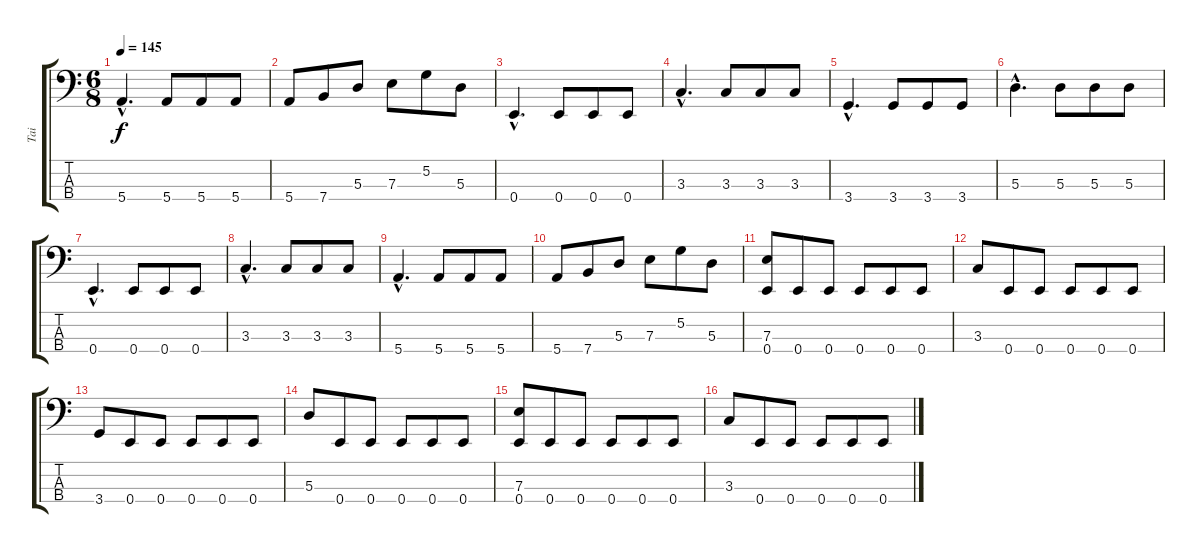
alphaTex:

\track ("Tai" "Tai") {instrument electricbassfinger}
\staff {score tabs}
\tuning (G2 D2 A1 E1) {hide}
\ts (6 8)
\tempo 145
\clef f4
\ks c
5.4{hac}.4{d dy f} 5.4.8 5.4.8 5.4.8 |
5.4.8 7.4.8 5.3.8 7.3.8 5.2.8 5.3.8 |
0.4{hac}.4{d} 0.4.8 0.4.8 0.4.8 |
3.3{hac}.4{d} 3.3.8 3.3.8 3.3.8 |
3.4{hac}.4{d} 3.4.8 3.4.8 3.4.8 |
5.3{hac}.4{d} 5.3.8 5.3.8 5.3.8 |
0.4{hac}.4{d} 0.4.8 0.4.8 0.4.8 |
3.3{hac}.4{d} 3.3.8 3.3.8 3.3.8 |
5.4{hac}.4{d} 5.4.8 5.4.8 5.4.8 |
5.4.8 7.4.8 5.3.8 7.3.8 5.2.8 5.3.8 |
(7.3 0.4).8 0.4.8 0.4.8 0.4.8 0.4.8 0.4.8 |
3.3.8 0.4.8 0.4.8 0.4.8 0.4.8 0.4.8 |
3.4.8 0.4.8 0.4.8 0.4.8 0.4.8 0.4.8 |
5.3.8 0.4.8 0.4.8 0.4.8 0.4.8 0.4.8 |
(7.3 0.4).8 0.4.8 0.4.8 0.4.8 0.4.8 0.4.8 |
3.3.8 0.4.8 0.4.8 0.4.8 0.4.8 0.4.8
